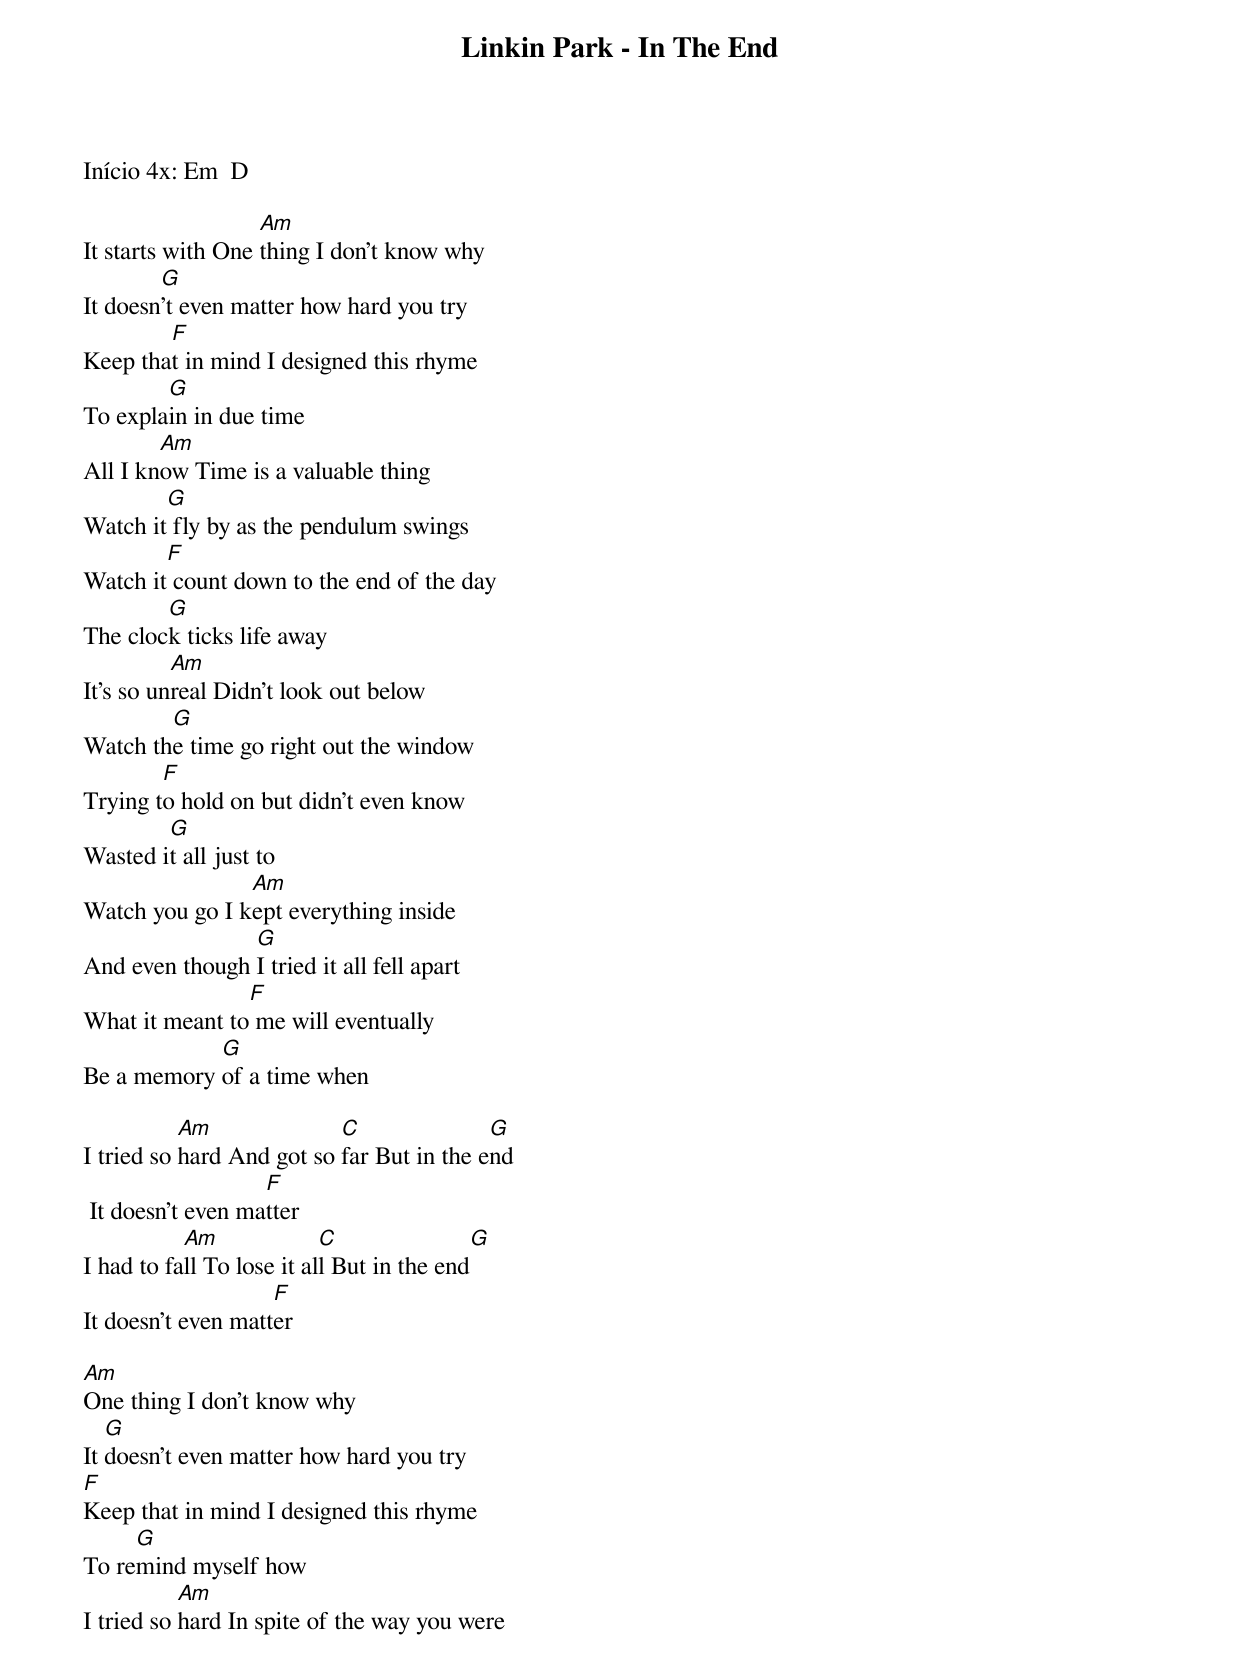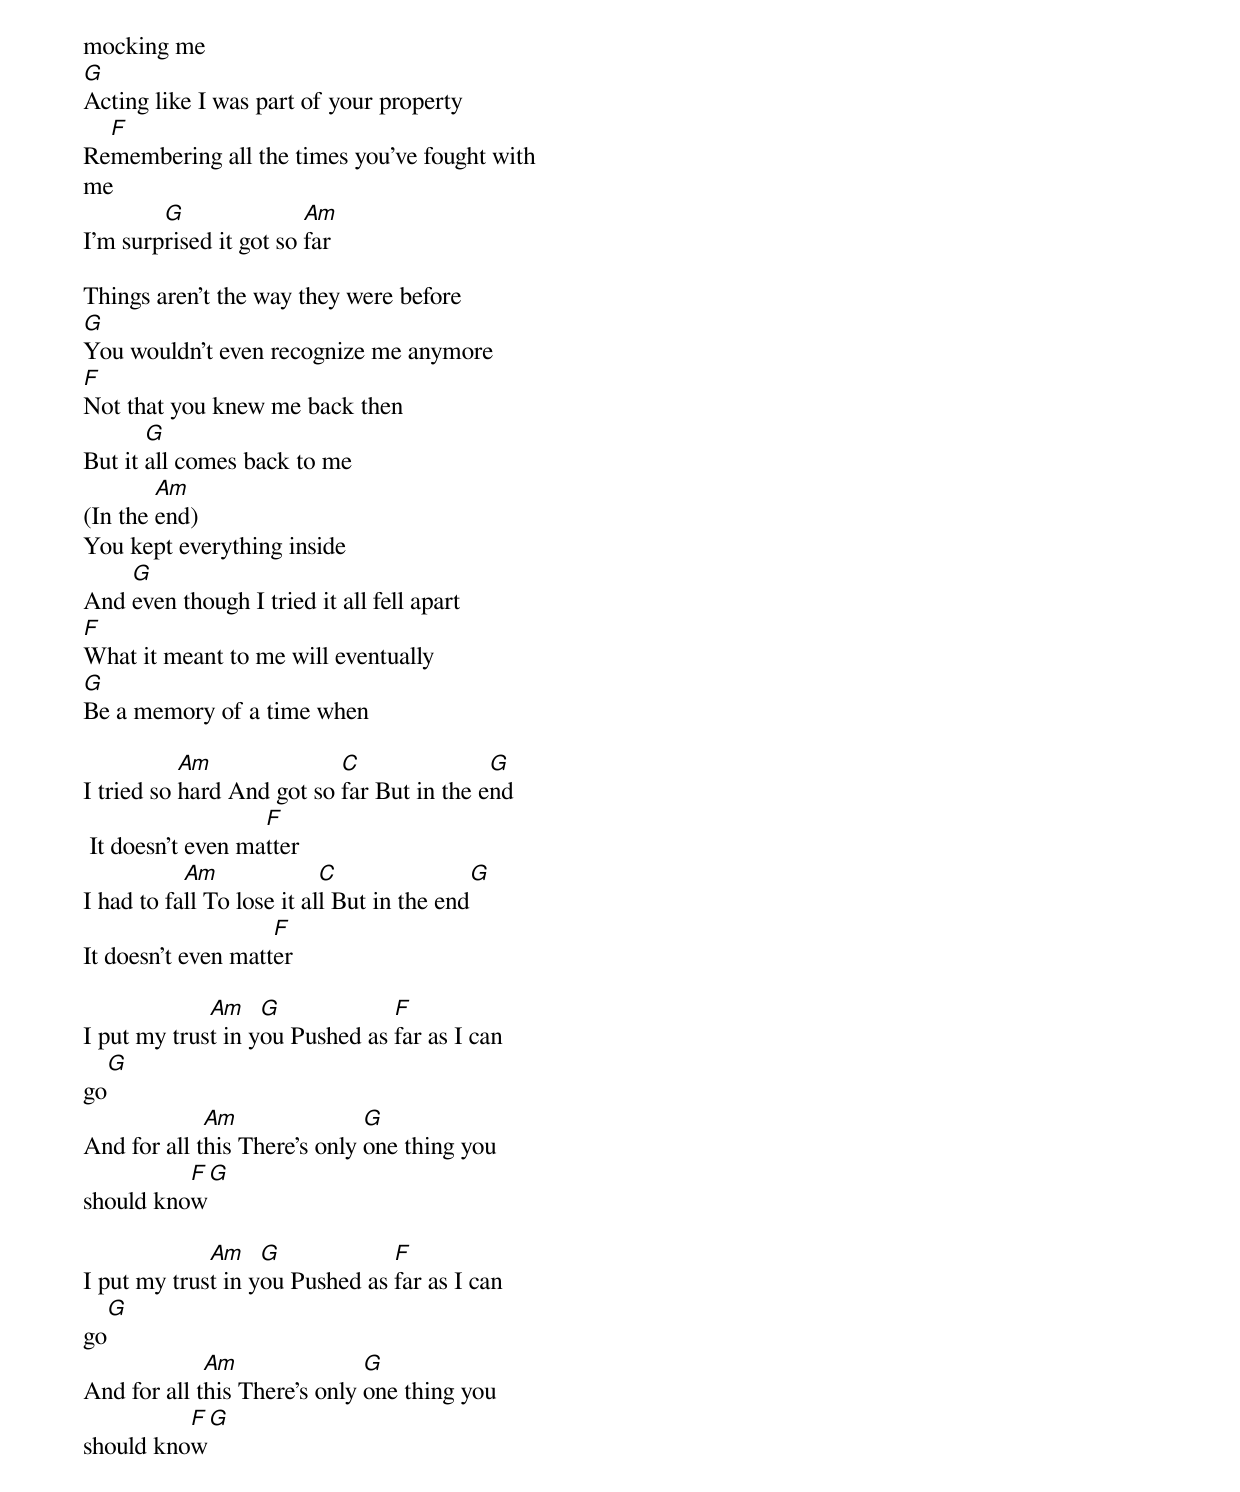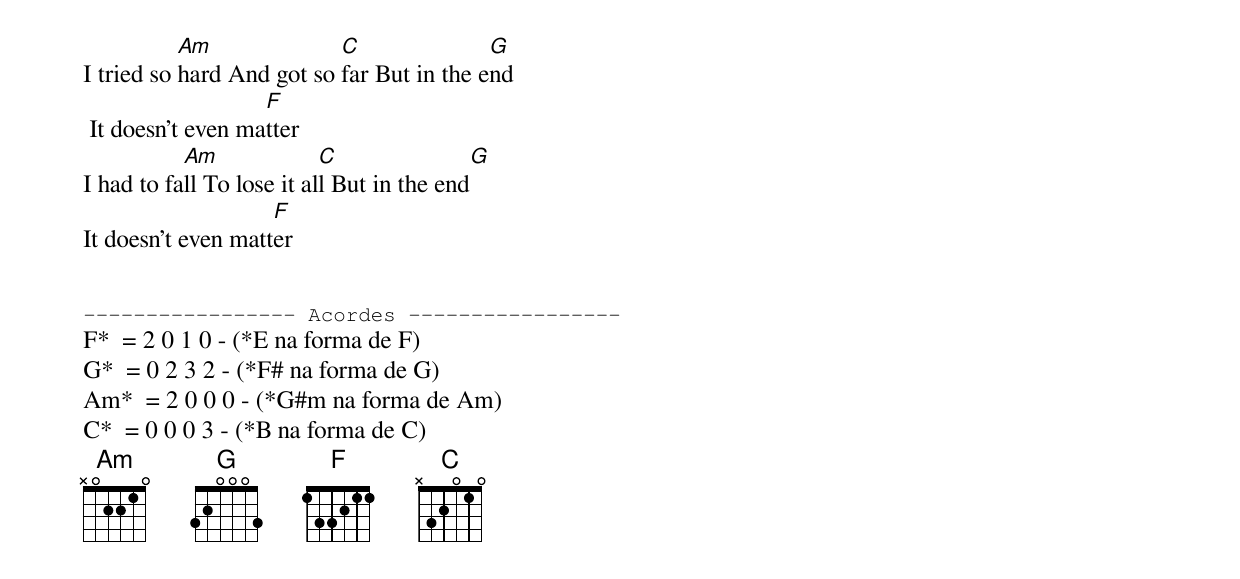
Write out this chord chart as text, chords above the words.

Linkin Park - In The End

Início 4x: Em  D

                   Am
It starts with One thing I don't know why
        G
It doesn't even matter how hard you try
        F
Keep that in mind I designed this rhyme
        G
To explain in due time
        Am
All I know Time is a valuable thing
        G
Watch it fly by as the pendulum swings
        F
Watch it count down to the end of the day
        G
The clock ticks life away
          Am
It's so unreal Didn't look out below
        G
Watch the time go right out the window
        F
Trying to hold on but didn't even know
        G
Wasted it all just to
                Am
Watch you go I kept everything inside
                G
And even though I tried it all fell apart
                F
What it meant to me will eventually
            G
Be a memory of a time when

           Am              C               G
I tried so hard And got so far But in the end
                   F
 It doesn't even matter
           Am              C               G
I had to fall To lose it all But in the end
                    F
It doesn't even matter

Am
One thing I don't know why
   G
It doesn't even matter how hard you try
F
Keep that in mind I designed this rhyme
     G
To remind myself how
           Am
I tried so hard In spite of the way you were
mocking me
G
Acting like I was part of your property
  F
Remembering all the times you've fought with
me
        G               Am
I'm surprised it got so far

Things aren't the way they were before
G
You wouldn't even recognize me anymore
F
Not that you knew me back then
       G
But it all comes back to me
        Am
(In the end)
You kept everything inside
    G
And even though I tried it all fell apart
F
What it meant to me will eventually
G
Be a memory of a time when

           Am              C               G
I tried so hard And got so far But in the end
                   F
 It doesn't even matter
           Am              C               G
I had to fall To lose it all But in the end
                    F
It doesn't even matter

             Am    G            F
I put my trust in you Pushed as far as I can
  G
go
             Am               G
And for all this There's only one thing you
          F   G
should know

             Am    G            F
I put my trust in you Pushed as far as I can
  G
go
             Am               G
And for all this There's only one thing you
          F   G
should know

           Am              C               G
I tried so hard And got so far But in the end
                   F
 It doesn't even matter
           Am              C               G
I had to fall To lose it all But in the end
                    F
It doesn't even matter


----------------- Acordes -----------------
F*  = 2 0 1 0 - (*E na forma de F)
G*  = 0 2 3 2 - (*F# na forma de G)
Am*  = 2 0 0 0 - (*G#m na forma de Am)
C*  = 0 0 0 3 - (*B na forma de C)
